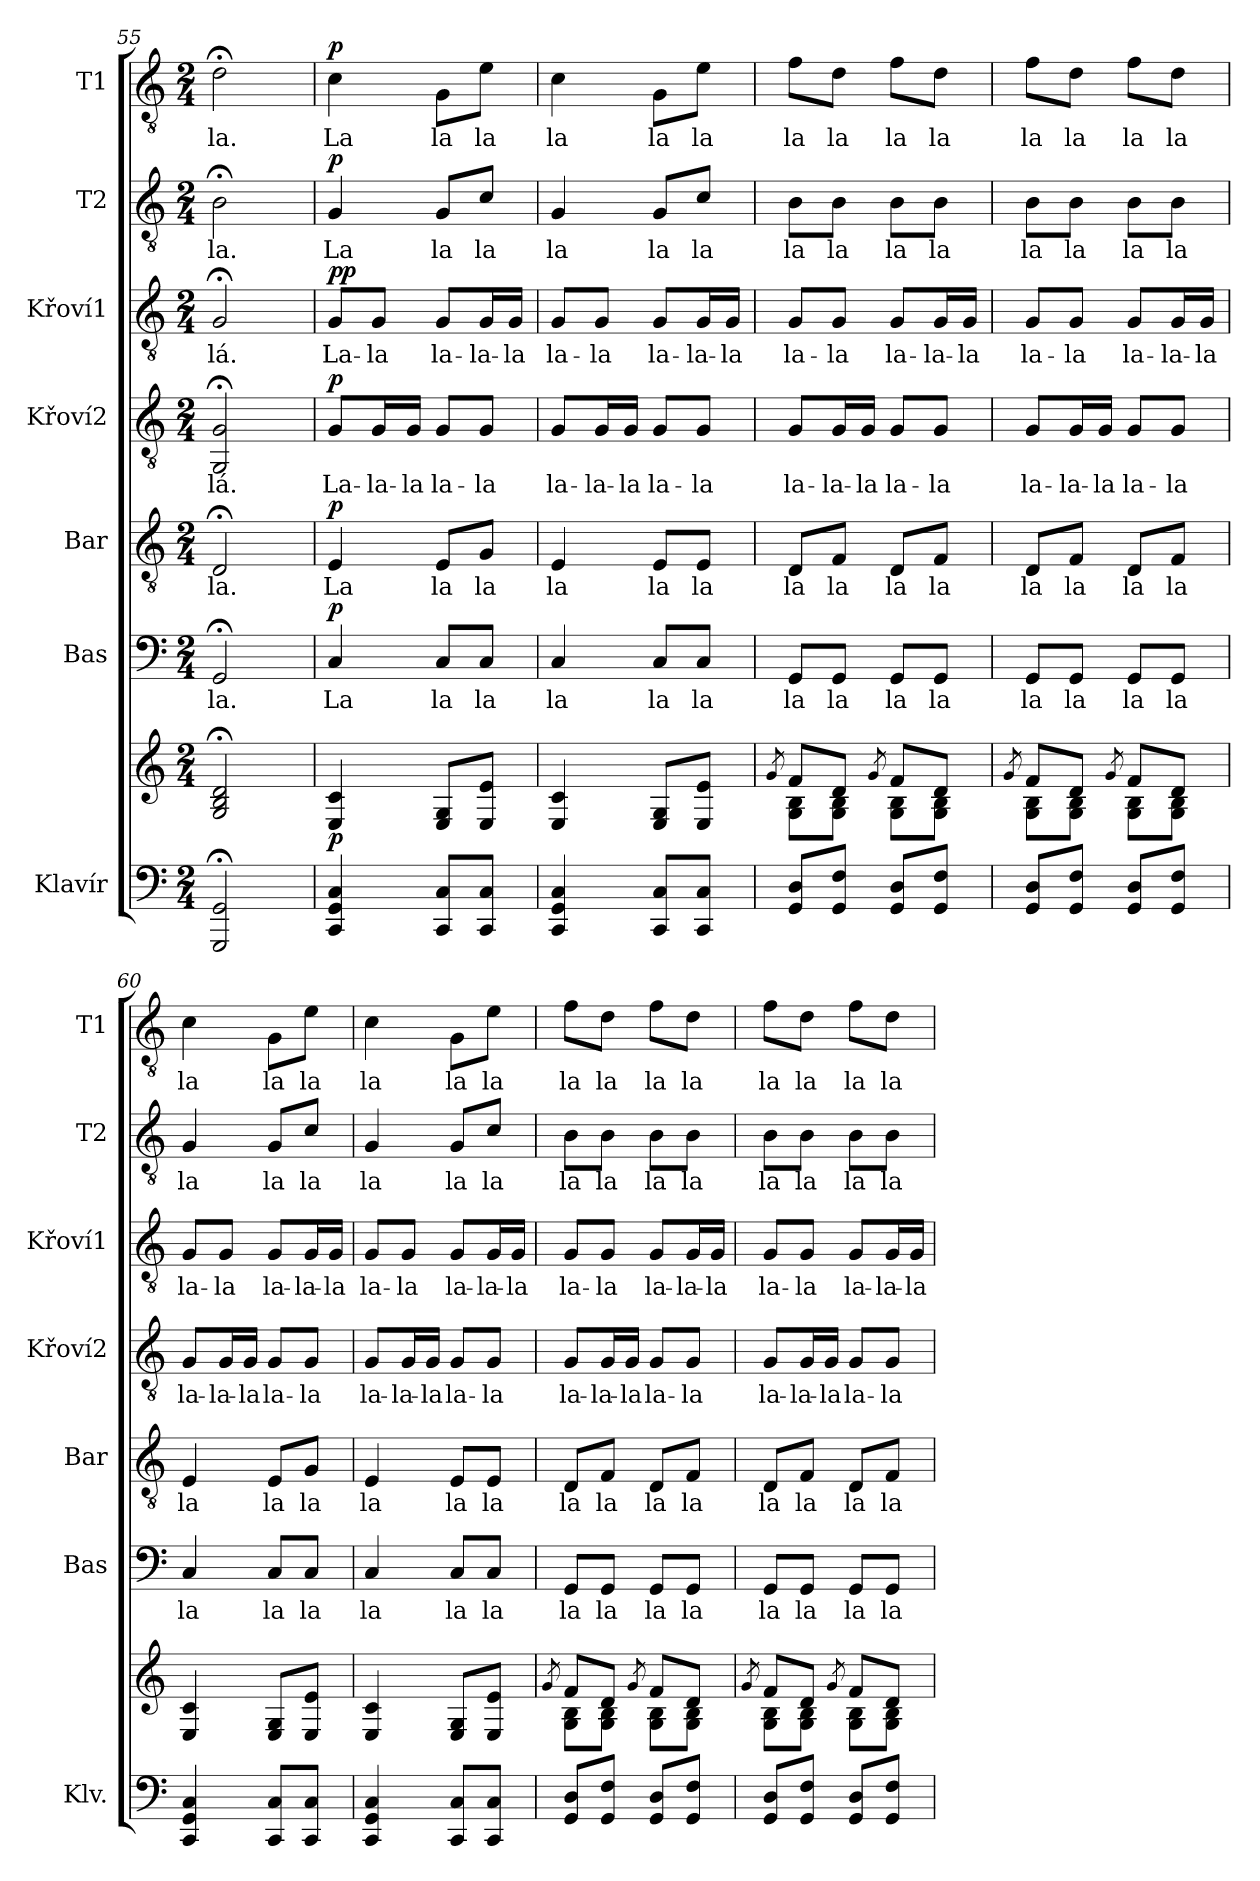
**kern	**kern	**dynam	**kern	**text	**dynam	**kern	**text	**dynam	**kern	**text	**dynam	**kern	**text	**dynam	**kern	**text	**dynam	**kern	**text	**dynam
*part7	*part7	*part7	*part6	*part6	*part6	*part5	*part5	*part5	*part4	*part4	*part4	*part3	*part3	*part3	*part2	*part2	*part2	*part1	*part1	*part1
*staff8	*staff7	*staff7/8	*staff6	*staff6	*staff6	*staff5	*staff5	*staff5	*staff4	*staff4	*staff4	*staff3	*staff3	*staff3	*staff2	*staff2	*staff2	*staff1	*staff1	*staff1
*I"Klavír	*	*	*I"Bas	*	*	*I"Bar	*	*	*I"Křoví2	*	*	*I"Křoví1	*	*	*I"T2	*	*	*I"T1	*	*
*I'Klv.	*	*	*I'Bas	*	*	*I'Bar	*	*	*I'Křoví2	*	*	*I'Křoví1	*	*	*I'T2	*	*	*I'T1	*	*
*clefF4	*clefG2	*	*clefF4	*	*	*clefGv2	*	*	*clefGv2	*	*	*clefGv2	*	*	*clefGv2	*	*	*clefGv2	*	*
*k[]	*k[]	*	*k[]	*	*	*k[]	*	*	*k[]	*	*	*k[]	*	*	*k[]	*	*	*k[]	*	*
*M2/4	*M2/4	*	*M2/4	*	*	*M2/4	*	*	*M2/4	*	*	*M2/4	*	*	*M2/4	*	*	*M2/4	*	*
=55	=55	=55	=55	=55	=55	=55	=55	=55	=55	=55	=55	=55	=55	=55	=55	=55	=55	=55	=55	=55
2GGG/;< 2GG/;<	2G/;< 2B/;< 2d/;<	.	2GG;</	la.	.	2D;</	la.	.	2GG/;< 2G/;<	-lá.	.	2G;</	-lá.	.	2B;<\	la.	.	2d;<\	la.	.
=56	=56	=56	=56	=56	=56	=56	=56	=56	=56	=56	=56	=56	=56	=56	=56	=56	=56	=56	=56	=56
*	*	*	*	*	*	*	*	*	*	*	*	*	*	*	*	*	*	*MM80	*	*
!	!	!LO:DY:b	!	!	!LO:DY:a	!	!	!LO:DY:a	!	!	!LO:DY:a	!	!	!LO:DY:a	!	!	!	!	!	!
!	!	!	!	!	!	!	!	!	!	!	!	!	!	!LO:DY:n=1:a	!	!	!LO:DY:a	!	!	!LO:DY:a
4CC/ 4GG/ 4C/	4E/ 4c/	p	4C/	La	p	4E/	La	p	8G/L	La-	p	8G/L	La-	p p	4G/	La	p	4c\	La	p
.	.	.	.	.	.	.	.	.	16G/L	-la-	.	8G/J	-la	.	.	.	.	.	.	.
.	.	.	.	.	.	.	.	.	16G/JJ	-la	.	.	.	.	.	.	.	.	.	.
8CC/ 8C/L	8E/ 8G/L	.	8C/L	la	.	8E/L	la	.	8G/L	la-	.	8G/L	la-	.	8G/L	la	.	8G\L	la	.
8CC/ 8C/J	8E/ 8e/J	.	8C/J	la	.	8G/J	la	.	8G/J	-la	.	16G/L	-la-	.	8c/J	la	.	8e\J	la	.
.	.	.	.	.	.	.	.	.	.	.	.	16G/JJ	-la	.	.	.	.	.	.	.
=57	=57	=57	=57	=57	=57	=57	=57	=57	=57	=57	=57	=57	=57	=57	=57	=57	=57	=57	=57	=57
4CC/ 4GG/ 4C/	4E/ 4c/	.	4C/	la	.	4E/	la	.	8G/L	la-	.	8G/L	la-	.	4G/	la	.	4c\	la	.
.	.	.	.	.	.	.	.	.	16G/L	-la-	.	8G/J	-la	.	.	.	.	.	.	.
.	.	.	.	.	.	.	.	.	16G/JJ	-la	.	.	.	.	.	.	.	.	.	.
8CC/ 8C/L	8E/ 8G/L	.	8C/L	la	.	8E/L	la	.	8G/L	la-	.	8G/L	la-	.	8G/L	la	.	8G\L	la	.
8CC/ 8C/J	8E/ 8e/J	.	8C/J	la	.	8E/J	la	.	8G/J	-la	.	16G/L	-la-	.	8c/J	la	.	8e\J	la	.
.	.	.	.	.	.	.	.	.	.	.	.	16G/JJ	-la	.	.	.	.	.	.	.
=58	=58	=58	=58	=58	=58	=58	=58	=58	=58	=58	=58	=58	=58	=58	=58	=58	=58	=58	=58	=58
.	8qg/	.	.	.	.	.	.	.	.	.	.	.	.	.	.	.	.	.	.	.
*	*^	*	*	*	*	*	*	*	*	*	*	*	*	*	*	*	*	*	*	*
8GG/ 8D/L	8f/L	8G\ 8B\L	.	8GG/L	la	.	8D/L	la	.	8G/L	la-	.	8G/L	la-	.	8B\L	la	.	8f\L	la	.
8GG/ 8F/J	8d/J	8G\ 8B\J	.	8GG/J	la	.	8F/J	la	.	16G/L	-la-	.	8G/J	-la	.	8B\J	la	.	8d\J	la	.
.	.	.	.	.	.	.	.	.	.	16G/JJ	-la	.	.	.	.	.	.	.	.	.	.
.	8qg/	.	.	.	.	.	.	.	.	.	.	.	.	.	.	.	.	.	.	.	.
8GG/ 8D/L	8f/L	8G\ 8B\L	.	8GG/L	la	.	8D/L	la	.	8G/L	la-	.	8G/L	la-	.	8B\L	la	.	8f\L	la	.
8GG/ 8F/J	8d/J	8G\ 8B\J	.	8GG/J	la	.	8F/J	la	.	8G/J	-la	.	16G/L	-la-	.	8B\J	la	.	8d\J	la	.
.	.	.	.	.	.	.	.	.	.	.	.	.	16G/JJ	-la	.	.	.	.	.	.	.
=59	=59	=59	=59	=59	=59	=59	=59	=59	=59	=59	=59	=59	=59	=59	=59	=59	=59	=59	=59	=59	=59
.	8qg/	.	.	.	.	.	.	.	.	.	.	.	.	.	.	.	.	.	.	.	.
8GG/ 8D/L	8f/L	8G\ 8B\L	.	8GG/L	la	.	8D/L	la	.	8G/L	la-	.	8G/L	la-	.	8B\L	la	.	8f\L	la	.
8GG/ 8F/J	8d/J	8G\ 8B\J	.	8GG/J	la	.	8F/J	la	.	16G/L	-la-	.	8G/J	-la	.	8B\J	la	.	8d\J	la	.
.	.	.	.	.	.	.	.	.	.	16G/JJ	-la	.	.	.	.	.	.	.	.	.	.
.	8qg/	.	.	.	.	.	.	.	.	.	.	.	.	.	.	.	.	.	.	.	.
8GG/ 8D/L	8f/L	8G\ 8B\L	.	8GG/L	la	.	8D/L	la	.	8G/L	la-	.	8G/L	la-	.	8B\L	la	.	8f\L	la	.
8GG/ 8F/J	8d/J	8G\ 8B\J	.	8GG/J	la	.	8F/J	la	.	8G/J	-la	.	16G/L	-la-	.	8B\J	-la	.	8d\J	la	.
.	.	.	.	.	.	.	.	.	.	.	.	.	16G/JJ	-la	.	.	.	.	.	.	.
*	*v	*v	*	*	*	*	*	*	*	*	*	*	*	*	*	*	*	*	*	*	*
=60	=60	=60	=60	=60	=60	=60	=60	=60	=60	=60	=60	=60	=60	=60	=60	=60	=60	=60	=60	=60
4CC/ 4GG/ 4C/	4E/ 4c/	.	4C/	la	.	4E/	la	.	8G/L	la-	.	8G/L	la-	.	4G/	la	.	4c\	la	.
.	.	.	.	.	.	.	.	.	16G/L	-la-	.	8G/J	-la	.	.	.	.	.	.	.
.	.	.	.	.	.	.	.	.	16G/JJ	-la	.	.	.	.	.	.	.	.	.	.
8CC/ 8C/L	8E/ 8G/L	.	8C/L	la	.	8E/L	la	.	8G/L	la-	.	8G/L	la-	.	8G/L	la	.	8G\L	la	.
8CC/ 8C/J	8E/ 8e/J	.	8C/J	la	.	8G/J	la	.	8G/J	-la	.	16G/L	-la-	.	8c/J	la	.	8e\J	la	.
.	.	.	.	.	.	.	.	.	.	.	.	16G/JJ	-la	.	.	.	.	.	.	.
=61	=61	=61	=61	=61	=61	=61	=61	=61	=61	=61	=61	=61	=61	=61	=61	=61	=61	=61	=61	=61
4CC/ 4GG/ 4C/	4E/ 4c/	.	4C/	la	.	4E/	la	.	8G/L	la-	.	8G/L	la-	.	4G/	la	.	4c\	la	.
.	.	.	.	.	.	.	.	.	16G/L	-la-	.	8G/J	-la	.	.	.	.	.	.	.
.	.	.	.	.	.	.	.	.	16G/JJ	-la	.	.	.	.	.	.	.	.	.	.
8CC/ 8C/L	8E/ 8G/L	.	8C/L	la	.	8E/L	la	.	8G/L	la-	.	8G/L	la-	.	8G/L	la	.	8G\L	la	.
8CC/ 8C/J	8E/ 8e/J	.	8C/J	la	.	8E/J	la	.	8G/J	-la	.	16G/L	-la-	.	8c/J	la	.	8e\J	la	.
.	.	.	.	.	.	.	.	.	.	.	.	16G/JJ	-la	.	.	.	.	.	.	.
!!LO:PB:g=z
=62	=62	=62	=62	=62	=62	=62	=62	=62	=62	=62	=62	=62	=62	=62	=62	=62	=62	=62	=62	=62
.	8qg/	.	.	.	.	.	.	.	.	.	.	.	.	.	.	.	.	.	.	.
*	*^	*	*	*	*	*	*	*	*	*	*	*	*	*	*	*	*	*	*	*
8GG/ 8D/L	8f/L	8G\ 8B\L	.	8GG/L	la	.	8D/L	la	.	8G/L	la-	.	8G/L	la-	.	8B\L	la	.	8f\L	la	.
8GG/ 8F/J	8d/J	8G\ 8B\J	.	8GG/J	la	.	8F/J	la	.	16G/L	-la-	.	8G/J	-la	.	8B\J	la	.	8d\J	la	.
.	.	.	.	.	.	.	.	.	.	16G/JJ	-la	.	.	.	.	.	.	.	.	.	.
.	8qg/	.	.	.	.	.	.	.	.	.	.	.	.	.	.	.	.	.	.	.	.
8GG/ 8D/L	8f/L	8G\ 8B\L	.	8GG/L	la	.	8D/L	la	.	8G/L	la-	.	8G/L	la-	.	8B\L	la	.	8f\L	la	.
8GG/ 8F/J	8d/J	8G\ 8B\J	.	8GG/J	la	.	8F/J	la	.	8G/J	-la	.	16G/L	-la-	.	8B\J	la	.	8d\J	la	.
.	.	.	.	.	.	.	.	.	.	.	.	.	16G/JJ	-la	.	.	.	.	.	.	.
=63	=63	=63	=63	=63	=63	=63	=63	=63	=63	=63	=63	=63	=63	=63	=63	=63	=63	=63	=63	=63	=63
.	8qg/	.	.	.	.	.	.	.	.	.	.	.	.	.	.	.	.	.	.	.	.
8GG/ 8D/L	8f/L	8G\ 8B\L	.	8GG/L	la	.	8D/L	la	.	8G/L	la-	.	8G/L	la-	.	8B\L	la	.	8f\L	la	.
8GG/ 8F/J	8d/J	8G\ 8B\J	.	8GG/J	la	.	8F/J	la	.	16G/L	-la-	.	8G/J	-la	.	8B\J	la	.	8d\J	la	.
.	.	.	.	.	.	.	.	.	.	16G/JJ	-la	.	.	.	.	.	.	.	.	.	.
.	8qg/	.	.	.	.	.	.	.	.	.	.	.	.	.	.	.	.	.	.	.	.
8GG/ 8D/L	8f/L	8G\ 8B\L	.	8GG/L	la	.	8D/L	la	.	8G/L	la-	.	8G/L	la-	.	8B\L	la	.	8f\L	la	.
8GG/ 8F/J	8d/J	8G\ 8B\J	.	8GG/J	la	.	8F/J	la	.	8G/J	-la	.	16G/L	-la-	.	8B\J	-la	.	8d\J	la	.
.	.	.	.	.	.	.	.	.	.	.	.	.	16G/JJ	-la	.	.	.	.	.	.	.
*	*v	*v	*	*	*	*	*	*	*	*	*	*	*	*	*	*	*	*	*	*	*
=	=	=	=	=	=	=	=	=	=	=	=	=	=	=	=	=	=	=	=	=
*-	*-	*-	*-	*-	*-	*-	*-	*-	*-	*-	*-	*-	*-	*-	*-	*-	*-	*-	*-	*-
